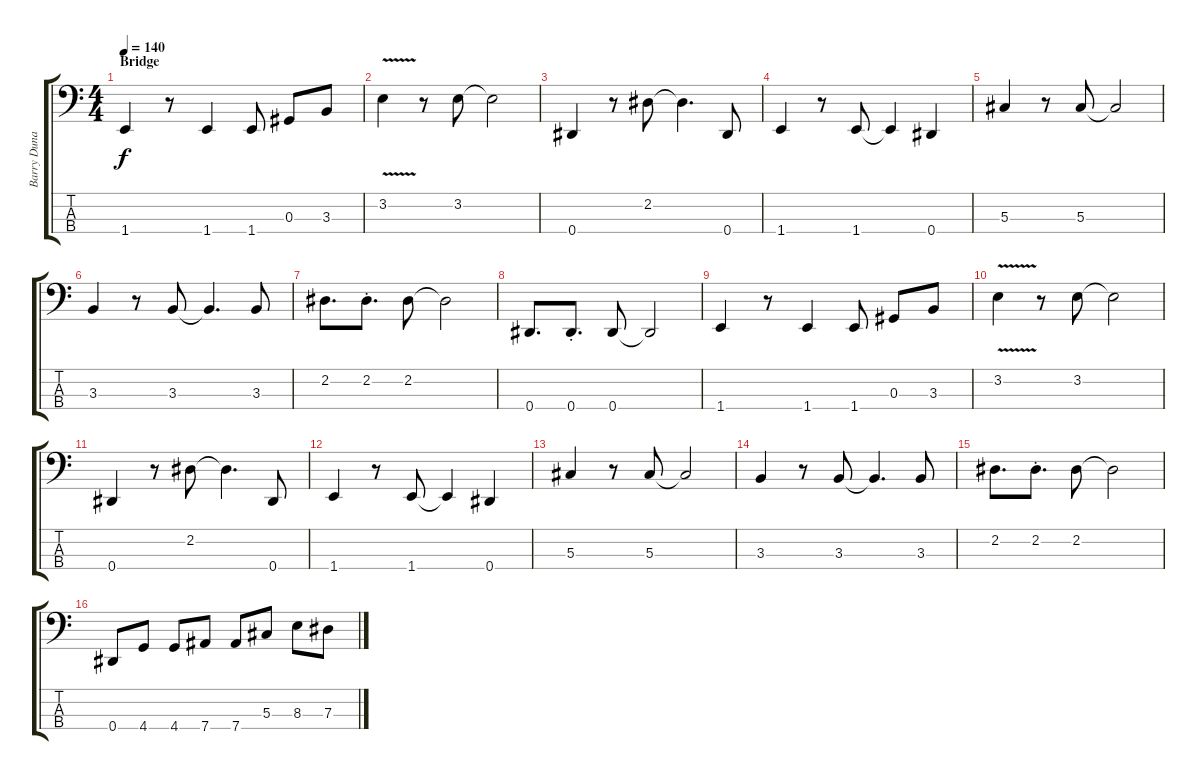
\track ("Barry Dunaway" "Barry Duna") {instrument electricbassfinger}
\staff {score tabs}
\tuning (Gb2 Db2 Ab1 Eb1) {hide}
\ts (4 4)
\section ("" "Bridge")
\tempo 140
\clef f4
\ks c
1.4.4{dy f} r.8 1.4.4 1.4.8 0.3.8 3.3.8 |
3.2{v}.4 r.8 3.2.8 3.2{t}.2 |
0.4.4 r.8 2.2.8 2.2{t}.4{d} 0.4.8 |
1.4.4 r.8 1.4.8 1.4{t}.4 0.4.4 |
5.3.4 r.8 5.3.8 5.3{t}.2 |
3.3.4 r.8 3.3.8 3.3{t}.4{d} 3.3.8 |
2.2.8{d} 2.2{st}.8{d} 2.2.8 2.2{t}.2 |
0.4.8{d} 0.4{st}.8{d} 0.4.8 0.4{t}.2 |
1.4.4 r.8 1.4.4 1.4.8 0.3.8 3.3.8 |
3.2{v}.4 r.8 3.2.8 3.2{t}.2 |
0.4.4 r.8 2.2.8 2.2{t}.4{d} 0.4.8 |
1.4.4 r.8 1.4.8 1.4{t}.4 0.4.4 |
5.3.4 r.8 5.3.8 5.3{t}.2 |
3.3.4 r.8 3.3.8 3.3{t}.4{d} 3.3.8 |
2.2.8{d} 2.2{st}.8{d} 2.2.8 2.2{t}.2 |
0.4.8 4.4.8 4.4.8 7.4.8 7.4.8 5.3.8 8.3.8 7.3.8
